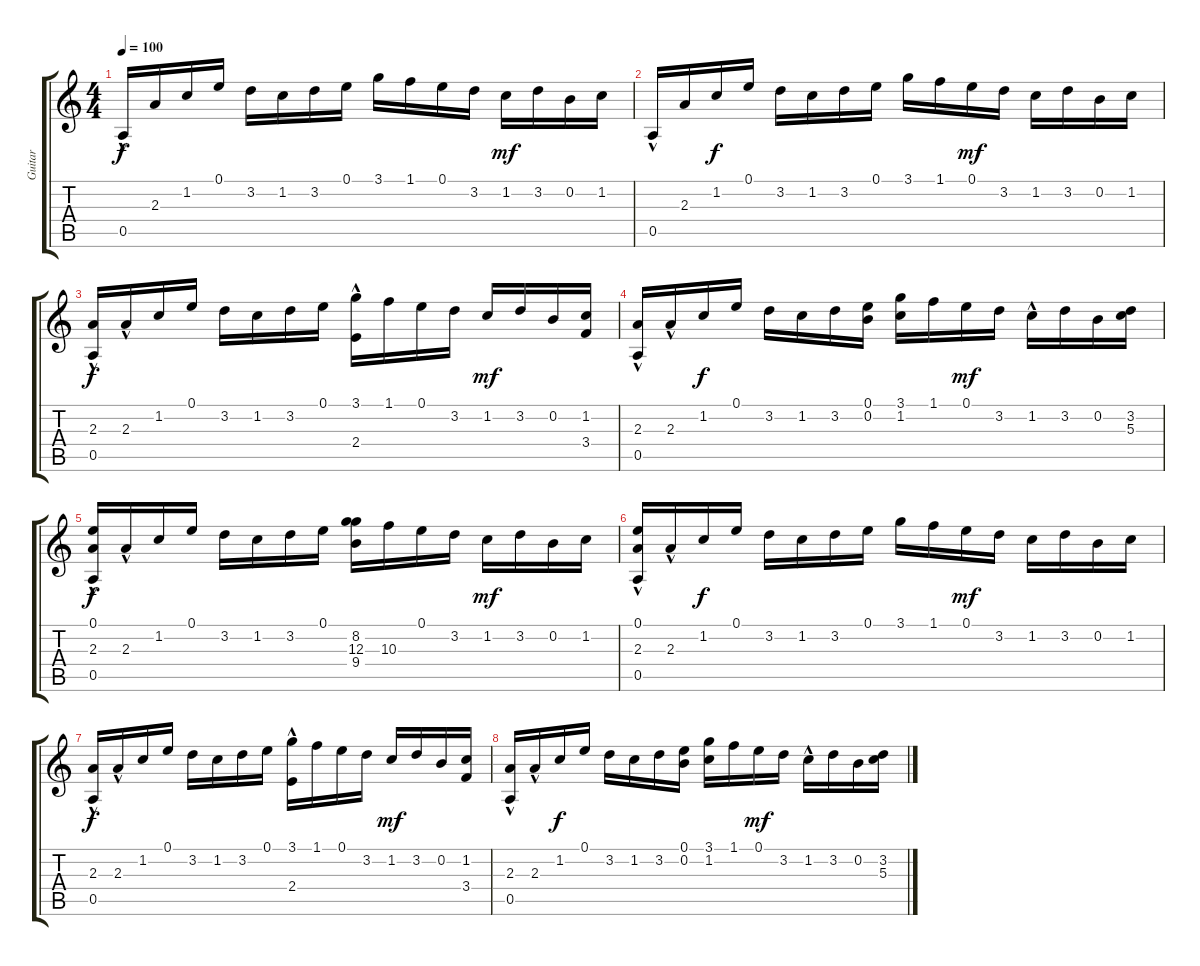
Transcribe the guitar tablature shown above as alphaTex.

\track ("Guitar" "Guitar") {instrument acousticguitarnylon}
\staff {score tabs}
\tuning (E4 B3 G3 D3 A2 E2) {hide}
\ts (4 4)
\tempo 100
\tempo 92
\tempo 100
\clef g2
\ks c
0.5{hac}.16{dy f instrument acousticguitarnylon} 2.3.16 1.2.16 0.1.16 3.2.16 1.2.16 3.2.16 0.1.16 3.1.16 1.1.16 0.1.16 3.2.16 1.2.16{dy mf} 3.2.16 0.2.16 1.2.16 |
0.5{hac}.16 2.3.16 1.2.16{dy f} 0.1.16 3.2.16 1.2.16 3.2.16 0.1.16 3.1.16 1.1.16 0.1.16{dy mf} 3.2.16 1.2.16 3.2.16 0.2.16 1.2.16 |
(2.3 0.5{hac}).16{dy f} 2.3{hac}.16 1.2.16 0.1.16 3.2.16 1.2.16 3.2.16 0.1.16 (3.1 2.4{hac}).16 1.1.16 0.1.16 3.2.16 1.2.16{dy mf} 3.2.16 0.2.16 (1.2 3.4).16 |
(2.3 0.5{hac}).16 2.3{hac}.16 1.2.16{dy f} 0.1.16 3.2.16 1.2.16 3.2.16 (0.1 0.2).16 (3.1 1.2).16 1.1.16 0.1.16{dy mf} 3.2.16 1.2{hac}.16 3.2.16 0.2.16 (3.2 5.3).16 |
(0.1 2.3 0.5{hac}).16{dy f} 2.3{hac}.16 1.2.16 0.1.16 3.2.16 1.2.16 3.2.16 0.1.16 (8.2 12.3 9.4).16 10.3.16 0.1.16 3.2.16 1.2.16{dy mf} 3.2.16 0.2.16 1.2.16 |
(0.1 2.3 0.5{hac}).16 2.3{hac}.16 1.2.16{dy f} 0.1.16 3.2.16 1.2.16 3.2.16 0.1.16 3.1.16 1.1.16 0.1.16{dy mf} 3.2.16 1.2.16 3.2.16 0.2.16 1.2.16 |
(2.3 0.5{hac}).16{dy f} 2.3{hac}.16 1.2.16 0.1.16 3.2.16 1.2.16 3.2.16 0.1.16 (3.1 2.4{hac}).16 1.1.16 0.1.16 3.2.16 1.2.16{dy mf} 3.2.16 0.2.16 (1.2 3.4).16 |
(2.3 0.5{hac}).16 2.3{hac}.16 1.2.16{dy f} 0.1.16 3.2.16 1.2.16 3.2.16 (0.1 0.2).16 (3.1 1.2).16 1.1.16 0.1.16{dy mf} 3.2.16 1.2{hac}.16 3.2.16 0.2.16 (3.2 5.3).16
